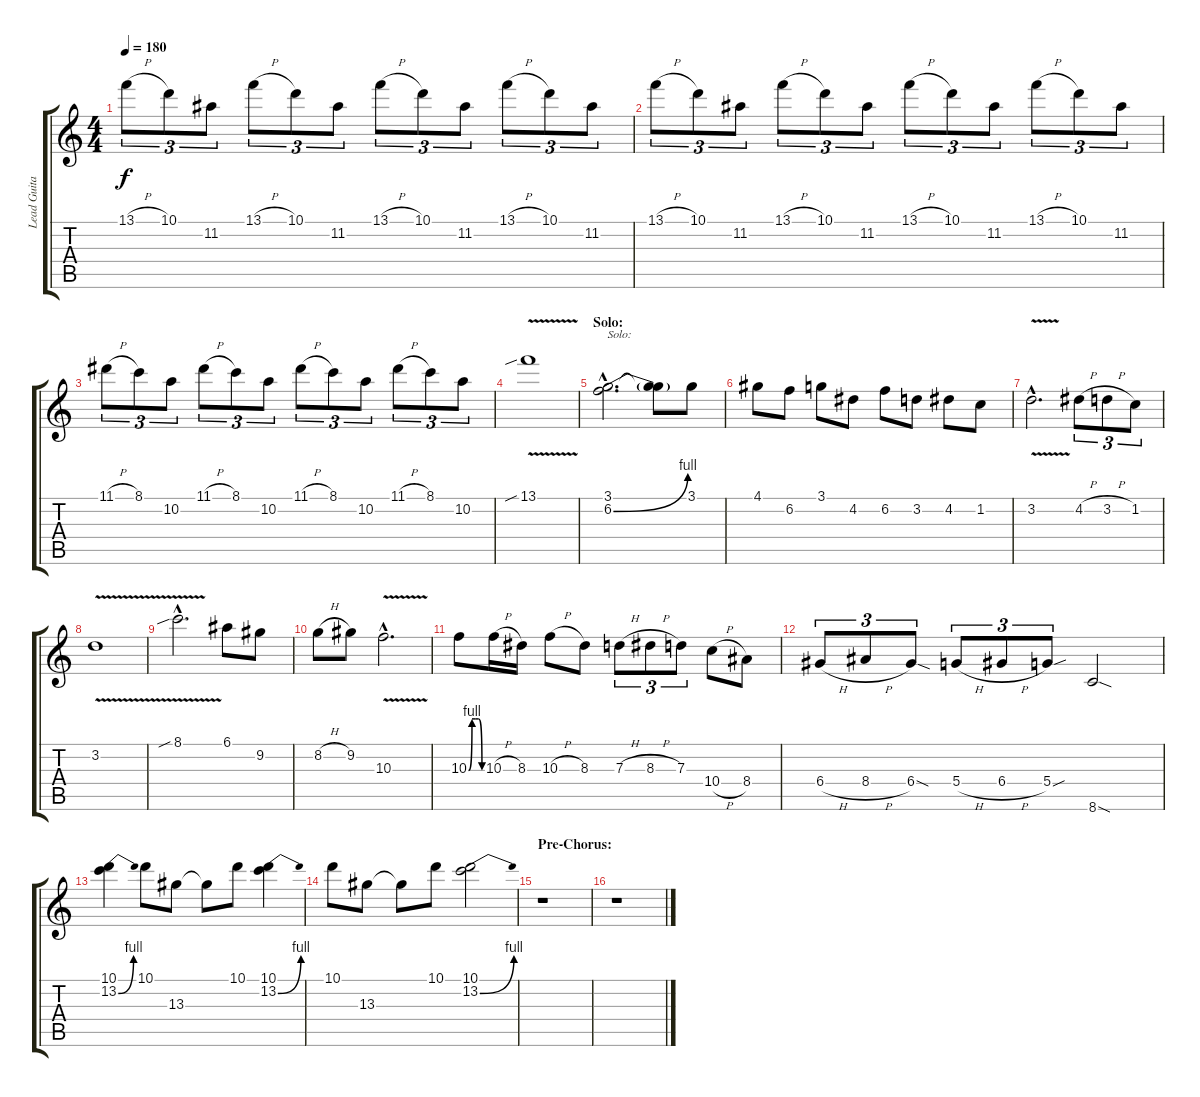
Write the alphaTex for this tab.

\track ("Lead Guitar I" "Lead Guita") {instrument distortionguitar}
\staff {score tabs}
\tuning (E4 B3 G3 D3 A2 E2) {hide}
\ts (4 4)
\tempo 180
\clef g2
\ks c
13.1{h}.8{tu (3 2) dy f} 10.1.8{tu (3 2)} 11.2.8{tu (3 2)} 13.1{h}.8{tu (3 2)} 10.1.8{tu (3 2)} 11.2.8{tu (3 2)} 13.1{h}.8{tu (3 2)} 10.1.8{tu (3 2)} 11.2.8{tu (3 2)} 13.1{h}.8{tu (3 2)} 10.1.8{tu (3 2)} 11.2.8{tu (3 2)} |
13.1{h}.8{tu (3 2)} 10.1.8{tu (3 2)} 11.2.8{tu (3 2)} 13.1{h}.8{tu (3 2)} 10.1.8{tu (3 2)} 11.2.8{tu (3 2)} 13.1{h}.8{tu (3 2)} 10.1.8{tu (3 2)} 11.2.8{tu (3 2)} 13.1{h}.8{tu (3 2)} 10.1.8{tu (3 2)} 11.2.8{tu (3 2)} |
11.1{h}.8{tu (3 2)} 8.1.8{tu (3 2)} 10.2.8{tu (3 2)} 11.1{h}.8{tu (3 2)} 8.1.8{tu (3 2)} 10.2.8{tu (3 2)} 11.1{h}.8{tu (3 2)} 8.1.8{tu (3 2)} 10.2.8{tu (3 2)} 11.1{h}.8{tu (3 2)} 8.1.8{tu (3 2)} 10.2.8{tu (3 2)} |
13.1{v sib}.1 |
\section ("" "Solo:")
(3.1{hac} 6.2{be (bend 0 0 60 4) hac}).2{d txt "Solo:"} (3.1{t} 6.2{t}).8 3.1.8 |
4.1.8 6.2.8 3.1.8 4.2.8 6.2.8 3.2.8 4.2.8 1.2.8 |
3.2{v hac}.2{d} 4.2{h}.8{tu (3 2)} 3.2{h}.8{tu (3 2)} 1.2.8{tu (3 2)} |
3.2{v}.1 |
8.1{v sib hac}.2{d} 6.1.8 9.2.8 |
8.2{h}.8 9.2.8 10.3{v hac}.2{d} |
10.3{be (custom 0 0 15 4 30 4 45 4 60 0)}.8 10.3{h}.16 8.3.16 10.3{h}.8 8.3.8 7.3{h}.8{tu (3 2)} 8.3{h}.8{tu (3 2)} 7.3.8{tu (3 2)} 10.4{h}.8 8.4.8 |
6.4{h}.8{tu (3 2)} 8.4{h}.8{tu (3 2)} 6.4{sod}.8{tu (3 2)} 5.4{h}.8{tu (3 2)} 6.4{h}.8{tu (3 2)} 5.4{sou}.8{tu (3 2)} 8.6{sod}.2 |
(10.1 13.2{be (bend 0 0 60 4)}).4 10.1.8 13.3.8 13.3{t}.8 10.1.8 (10.1 13.2{be (bend 0 0 60 4)}).4 |
10.1.8 13.3.8 13.3{t}.8 10.1.8 (10.1 13.2{be (bend 0 0 60 4)}).2 |
\section ("" "Pre-Chorus:")
r.1 |
r.1
